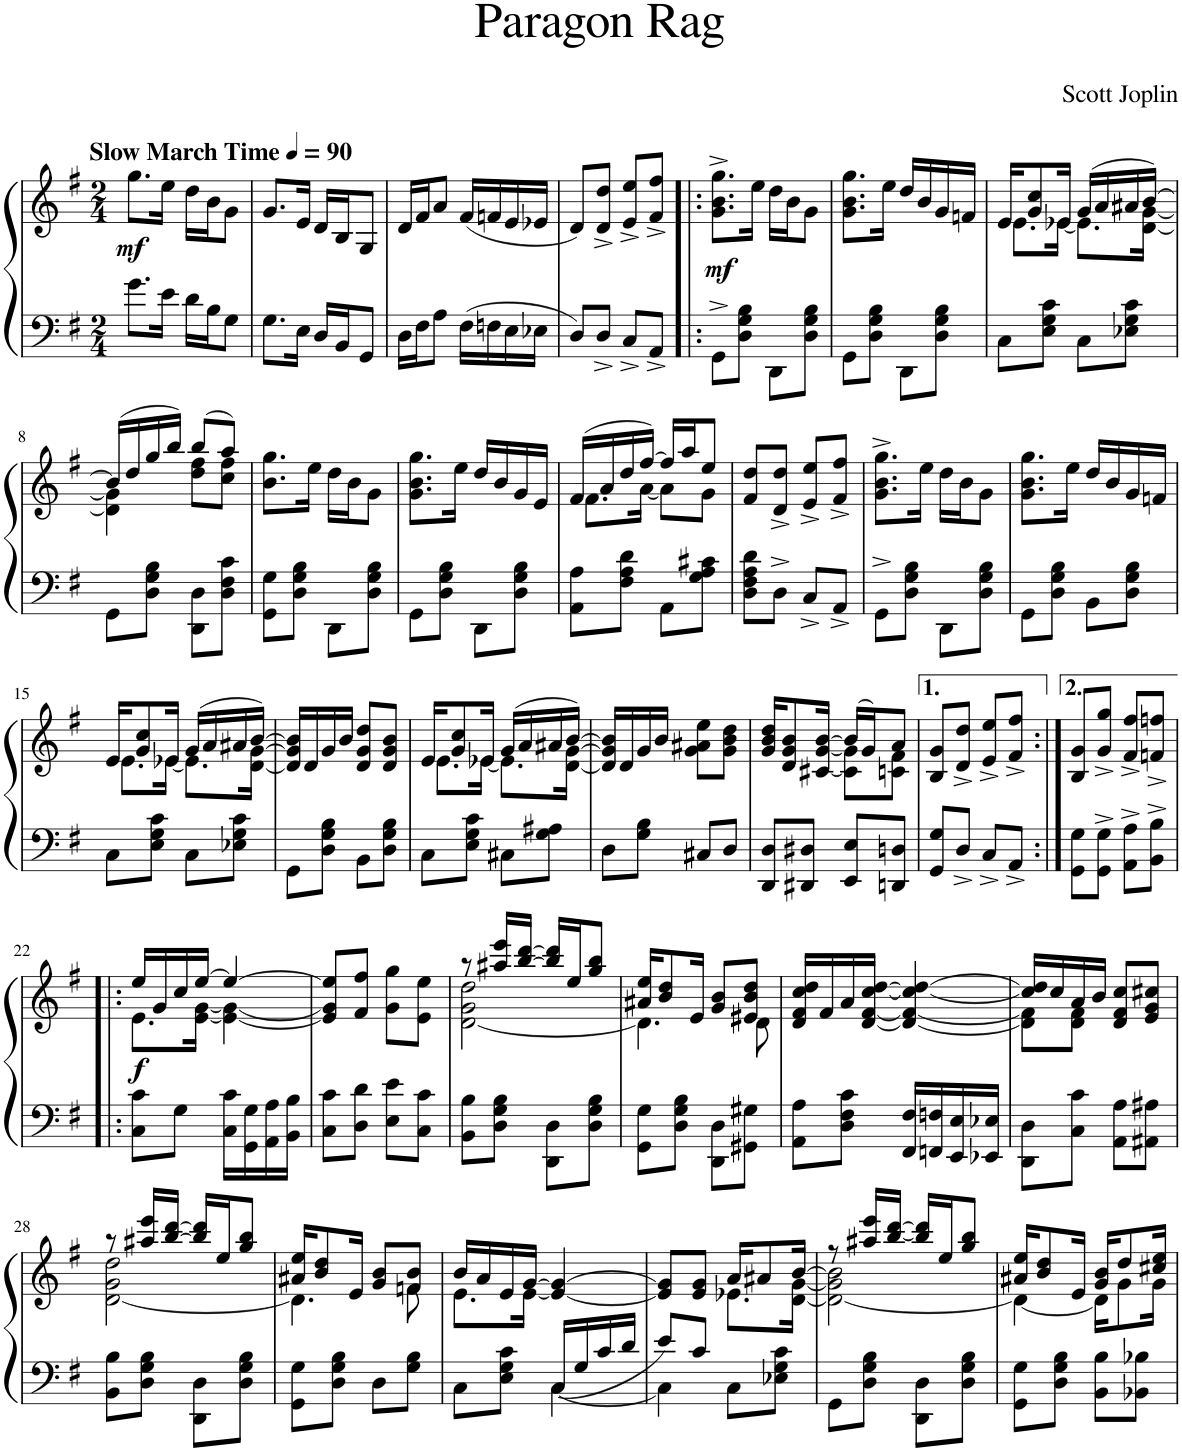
**kern	**kern	**dynam
*part1	*part1	*part1
*staff2	*staff1	*staff1/2
*I"Piano	*	*
*I'Pno.	*	*
*clefF4	*clefG2	*
*k[f#]	*k[f#]	*
*M2/4	*M2/4	*
*MM90	*MM90	*
=1	=1	=1
!	!LO:TX:a:B:t=Slow March Time	!
!	!	!LO:DY:b
8.g\L	8.gg\L	mf
16e\Jk	16ee\Jk	.
16d\LL	16dd\LL	.
16B\J	16b\J	.
8G\J	8g\J	.
=2	=2	=2
8.G\L	8.g/L	.
16E\Jk	16e/Jk	.
16D/LL	16d/LL	.
16BB/J	16B/J	.
8GG/J	8G/J	.
=3	=3	=3
16D\LL	16d/LL	.
16F#\J	16f#/J	.
8A\J	8a/J	.
16F#\LL	(16f#/LL	.
16Fn\	16fn/	.
16E\	16e/	.
16E-X\JJ	16e-X/JJ	.
=4	=4	=4
8D/L	8d/L)	.
8D^/J	8d/^ 8dd/^J	.
8C^/L	8e/^ 8ee/^L	.
8AA^/J	8f#/^ 8ff#/^J	.
=5!|:	=5!|:	=5!|:
!	!	!LO:DY:b
8GG^\L	8.g\^ 8.b\^ 8.gg\^L	mf
8D\ 8G\ 8B\J	.	.
.	16ee\Jk	.
8DD\L	16dd\LL	.
.	16b\J	.
8D\ 8G\ 8B\J	8g\J	.
=6	=6	=6
8GG\L	8.g\ 8.b\ 8.gg\L	.
8D\ 8G\ 8B\J	.	.
.	16ee\Jk	.
8DD\L	16dd/LL	.
.	16b/	.
8D\ 8G\ 8B\J	16g/	.
.	16fn/JJ	.
=7	=7	=7
*	*^	*
8C\L	16e/KL	8.e\L	.
.	8g/ 8cc/	.	.
8E\ 8G\ 8c\J	.	.	.
.	16e-X/Jk	[16e-\Jk	.
8C\L	(16g/LL	8.e-\L]	.
.	16a/	.	.
8E-X\ 8G\ 8c\J	16a#X/	.	.
.	[16b/JJ)	[16d\ [16g\Jk	.
!!LO:LB:g=z	!!
=8	=8	=8	=8
8GG\L	(16b/LL]	4d\] 4g\]	.
.	16dd/	.	.
8D\ 8G\ 8B\J	16gg/	.	.
.	16bb/JJ)	.	.
8DD\ 8D\L	(8bb/L	8dd\ 8ff#\L	.
8D\ 8F#\ 8c\J	8aa/J)	8cc\ 8ff#\J	.
*	*v	*v	*
=9	=9	=9
8GG\ 8G\L	8.b\ 8.gg\L	.
8D\ 8G\ 8B\J	.	.
.	16ee\Jk	.
8DD\L	16dd\LL	.
.	16b\J	.
8D\ 8G\ 8B\J	8g\J	.
=10	=10	=10
8GG\L	8.g\ 8.b\ 8.gg\L	.
8D\ 8G\ 8B\J	.	.
.	16ee\Jk	.
8DD\L	16dd/LL	.
.	16b/	.
8D\ 8G\ 8B\J	16g/	.
.	16e/JJ	.
=11	=11	=11
*	*^	*
8AA\ 8A\L	(16f#/LL	8.f#\L	.
.	16a/	.	.
8F#\ 8A\ 8d\J	16dd/	.	.
.	[16ff#/JJ)	[16a\Jk	.
8AA\L	16ff#/LL]	8a\L]	.
.	16aa/J	.	.
8G\ 8A\ 8c#X\J	8ee/J	8g\J	.
*	*v	*v	*
=12	=12	=12
8D\ 8F#\ 8A\ 8d\L	8f#/ 8dd/L	.
8D^\J	8d/^ 8dd/^J	.
8C^/L	8e/^ 8ee/^L	.
8AA^/J	8f#/^ 8ff#/^J	.
=13	=13	=13
8GG^\L	8.g\^ 8.b\^ 8.gg\^L	.
8D\ 8G\ 8B\J	.	.
.	16ee\Jk	.
8DD\L	16dd\LL	.
.	16b\J	.
8D\ 8G\ 8B\J	8g\J	.
=14	=14	=14
8GG\L	8.g\ 8.b\ 8.gg\L	.
8D\ 8G\ 8B\J	.	.
.	16ee\Jk	.
8BB\L	16dd/LL	.
.	16b/	.
8D\ 8G\ 8B\J	16g/	.
.	16fn/JJ	.
!!LO:LB:g=z
=15	=15	=15
*	*^	*
8C\L	16e/KL	8.e\L	.
.	8g/ 8cc/	.	.
8E\ 8G\ 8c\J	.	.	.
.	16e-X/Jk	[16e-\Jk	.
8C\L	(16g/LL	8.e-\L]	.
.	16a/	.	.
8E-X\ 8G\ 8c\J	16a#X/	.	.
.	[16b/JJ)	[16d\ [>16g\Jk	.
*	*v	*v	*
=16	=16	=16
8GG\L	16d/] 16g/] 16b/]LL	.
.	16d/	.
8D\ 8G\ 8B\J	16g/	.
.	16b/JJ	.
8BB\L	8d/ 8g/ 8dd/L	.
8D\ 8G\ 8B\J	8d/ 8g/ 8b/J	.
=17	=17	=17
*	*^	*
8C\L	16e/KL	8.e\L	.
.	8g/ 8cc/	.	.
8E\ 8G\ 8c\J	.	.	.
.	16e-X/Jk	[16e-\Jk	.
8C#X\L	(16g/LL	8.e-\L]	.
.	16a/	.	.
8G\ 8A#X\J	16a#X/	.	.
.	[16b/JJ)	[16d\ [>16g\Jk	.
*	*v	*v	*
=18	=18	=18
8D\L	16d/] 16g/] 16b/]LL	.
.	16d/	.
8G\ 8B\J	16g/	.
.	16b/JJ	.
8C#X/L	8g\ 8a#X\ 8ee\L	.
8D/J	8g\ 8b\ 8dd\J	.
=19	=19	=19
*	*^	*
8DD/ 8D/L	16g/ 16b/ 16dd/KL	4ryy	.
.	8d/ 8g/ 8b/	.	.
8DD#X/ 8D#X/J	.	.	.
.	[16c#X/ [16g/ [16b/Jk	.	.
8EE/ 8E/L	(16b/LL]	8c#\] 8g\]L	.
.	16g/J)	.	.
8DDn/ 8Dn/J	8a/J	8cn\ 8f#\J	.
*	*v	*v	*
=20	=20	=20
8GG/ 8G/L	8B/ 8g/L	.
8D^/J	8d/^ 8dd/^J	.
8C^/L	8e/^ 8ee/^L	.
8AA^/J	8f#/^ 8ff#/^J	.
=21:|!	=21:|!	=21:|!
8GG\ 8G\L	8B/ 8g/L	.
8GG\^ 8G\^J	8g/^ 8gg/^J	.
8AA\^ 8A\^L	8f#/^ 8ff#/^L	.
8BB\^ 8B\^J	8fn/^ 8ffn/^J	.
!!LO:LB:g=z
=22!|:	=22!|:	=22!|:
*	*^	*
!	!	!	!LO:DY:b
8C\ 8c\L	16ee/LL	8.e\L	f
.	16g/	.	.
8G\J	16cc/	.	.
.	[16ee/JJ	[16e\ [16g\Jk	.
16C\ 16c\LL	4ee/_	4e\_ 4g\_	.
16GG\ 16G\	.	.	.
16AA\ 16A\	.	.	.
16BB\ 16B\JJ	.	.	.
*	*v	*v	*
=23	=23	=23
8C\ 8c\L	8e/] 8g/] 8ee/]L	.
8D\ 8d\J	8f#/ 8ff#/J	.
8E\ 8e\L	8g\ 8gg\L	.
8C\ 8c\J	8e\ 8ee\J	.
=24	=24	=24
*	*^	*
8BB\ 8B\L	8r	[2d\ 2g\ 2dd\	.
8D\ 8G\ 8B\J	16aa#X/ 16eee/LL	.	.
.	[16bb/ [16ddd/JJ	.	.
8DD\ 8D\L	16bb/] 16ddd/]LL	.	.
.	16ee/J	.	.
8D\ 8G\ 8B\J	8gg/ 8bb/J	.	.
=25	=25	=25	=25
8GG\ 8G\L	16a#X/ 16ee/KL	4.d\]	.
.	8b/ 8dd/	.	.
8D\ 8G\ 8B\J	.	.	.
.	16e/Jk	.	.
8DD\ 8D\L	8g/ 8b/L	.	.
8GG#X\ 8G#X\J	8e#X/ 8b/ 8dd/J	8d\	.
*	*v	*v	*
=26	=26	=26
8AA\ 8A\L	16d/ 16f#/ 16cc/ 16dd/LL	.
.	16f#/	.
8D\ 8F#\ 8c\J	16a/	.
.	[16d/ [16f#/ [16cc/ [16dd/JJ	.
16FF#/ 16F#/LL	4d/_ 4f#/_ 4cc/_ 4dd/_	.
16FFn/ 16Fn/	.	.
16EE/ 16E/	.	.
16EE-X/ 16E-X/JJ	.	.
=27	=27	=27
*	*^	*
8DD\ 8D\L	16cc/] 16dd/]LL	8d\] 8f#\]L	.
.	16cc/	.	.
8C\ 8c\J	16a/	8d\ 8f#\J	.
.	16b/JJ	.	.
8AA\ 8A\L	8d/ 8f#/ 8cc/L	4ryy	.
8AA#X\ 8A#X\J	8e/ 8g/ 8cc#X/J	.	.
!!LO:LB:g=z	!!
=28	=28	=28	=28
8BB\ 8B\L	8r	[2d\ 2g\ 2dd\	.
8D\ 8G\ 8B\J	16aa#X/ 16eee/LL	.	.
.	[16bb/ [16ddd/JJ	.	.
8DD\ 8D\L	16bb/] 16ddd/]LL	.	.
.	16ee/J	.	.
8D\ 8G\ 8B\J	8gg/ 8bb/J	.	.
=29	=29	=29	=29
8GG\ 8G\L	16a#X/ 16ee/KL	4.d\]	.
.	8b/ 8dd/	.	.
8D\ 8G\ 8B\J	.	.	.
.	16e/Jk	.	.
8D\L	8g/ 8b/L	.	.
8G\ 8B\J	8fn/ 8b/J	8f\	.
=30	=30	=30	=30
*^	*	*	*
8C\L	4ryy	16b/LL	8.e\L	.
.	.	16a/	.	.
8E\ 8G\ 8c\J	.	16e/	.	.
.	.	[16g/JJ	[16e\Jk	.
16C/LL	[4C\	4e/_ 4g/_	4ryy	.
16G/	.	.	.	.
16c/	.	.	.	.
16d/JJ	.	.	.	.
=31	=31	=31	=31	=31
8e/L	4C\]	8e/] 8g/]L	4ryy	.
8c/J	.	8e/ 8g/J	.	.
8C\L	4ryy	16a/KL	8.e-X\L	.
.	.	8a#X/	.	.
8E-X\ 8G\ 8c\J	.	.	.	.
.	.	[16b/Jk	[16d\ [16g\Jk	.
*v	*v	*	*	*
=32	=32	=32	=32
8GG\L	8r	2d\_ 2g\] 2b\]	.
8D\ 8G\ 8B\J	16aa#X/ 16eee/LL	.	.
.	[<16bb/ [16ddd/JJ	.	.
8DD\ 8D\L	16bb/] 16ddd/]LL	.	.
.	16ee/J	.	.
8D\ 8G\ 8B\J	8gg/ 8bb/J	.	.
=33	=33	=33	=33
8GG\ 8G\L	16a#X/ 16ee/KL	4d\_	.
.	8b/ 8dd/	.	.
8D\ 8G\ 8B\J	.	.	.
.	16e/Jk	.	.
8BB\ 8B\L	16g/ 16b/KL	16d\KL]	.
.	8dd/	8g\	.
8BB-X\ 8B-X\J	.	.	.
.	16cc#X/ 16ee/Jk	16g\Jk	.
*	*v	*v	*
=	=	=
*-	*-	*-
